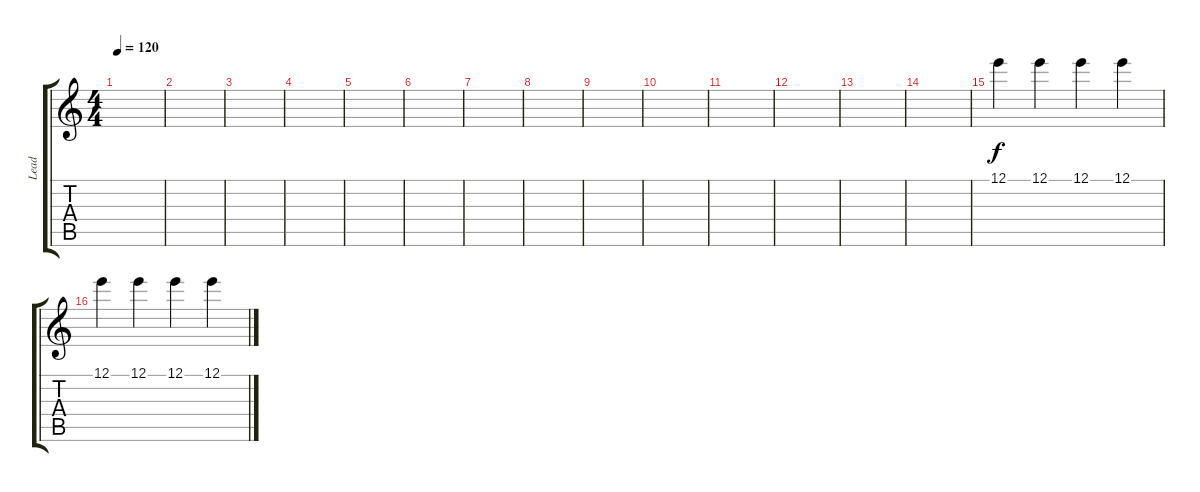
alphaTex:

\track ("Lead" "Lead") {instrument distortionguitar}
\staff {score tabs}
\tuning (E4 B3 G3 D3 A2 E2) {hide}
\ts (4 4)
\tempo 120
\clef g2
\ks c
|
|
|
|
|
|
|
|
|
|
|
|
|
|
12.1.4 12.1.4 12.1.4 12.1.4 |
12.1.4 12.1.4 12.1.4 12.1.4
